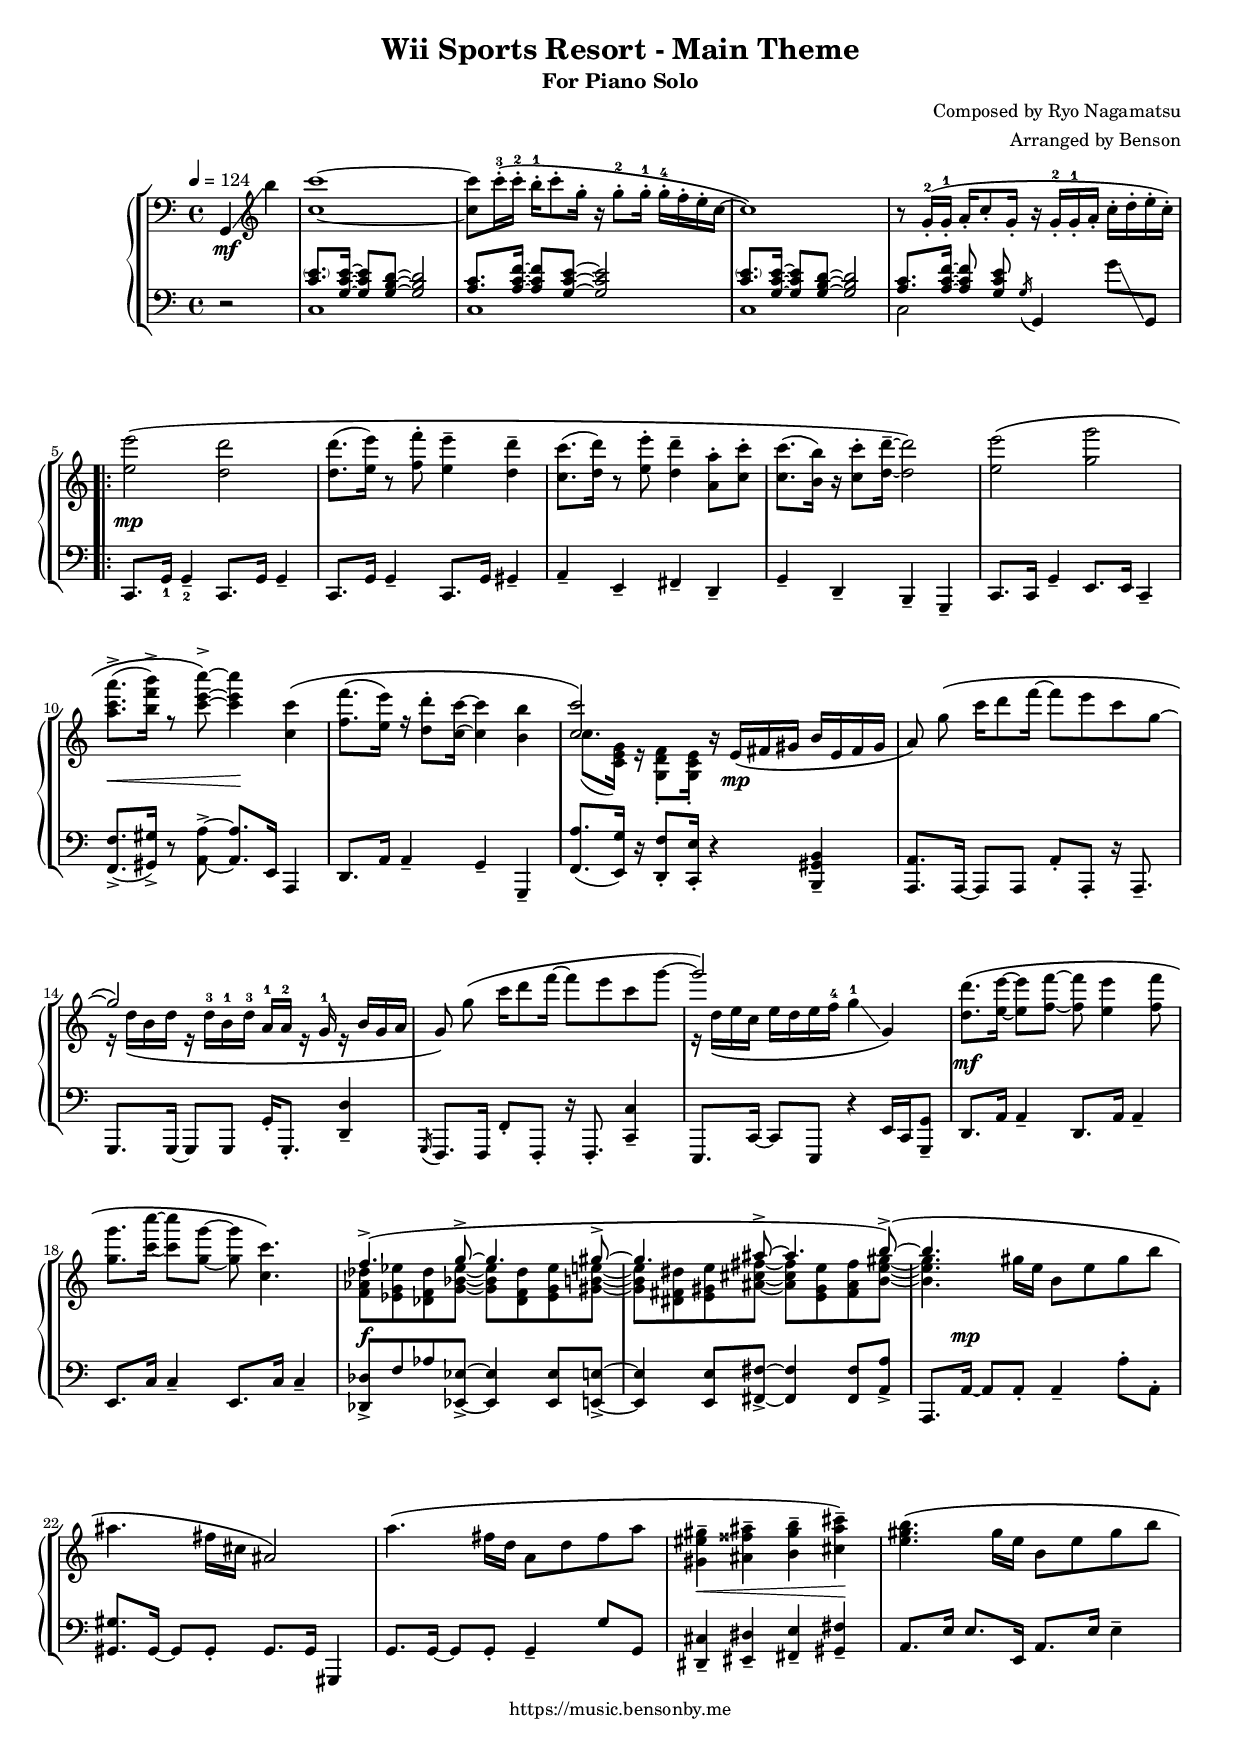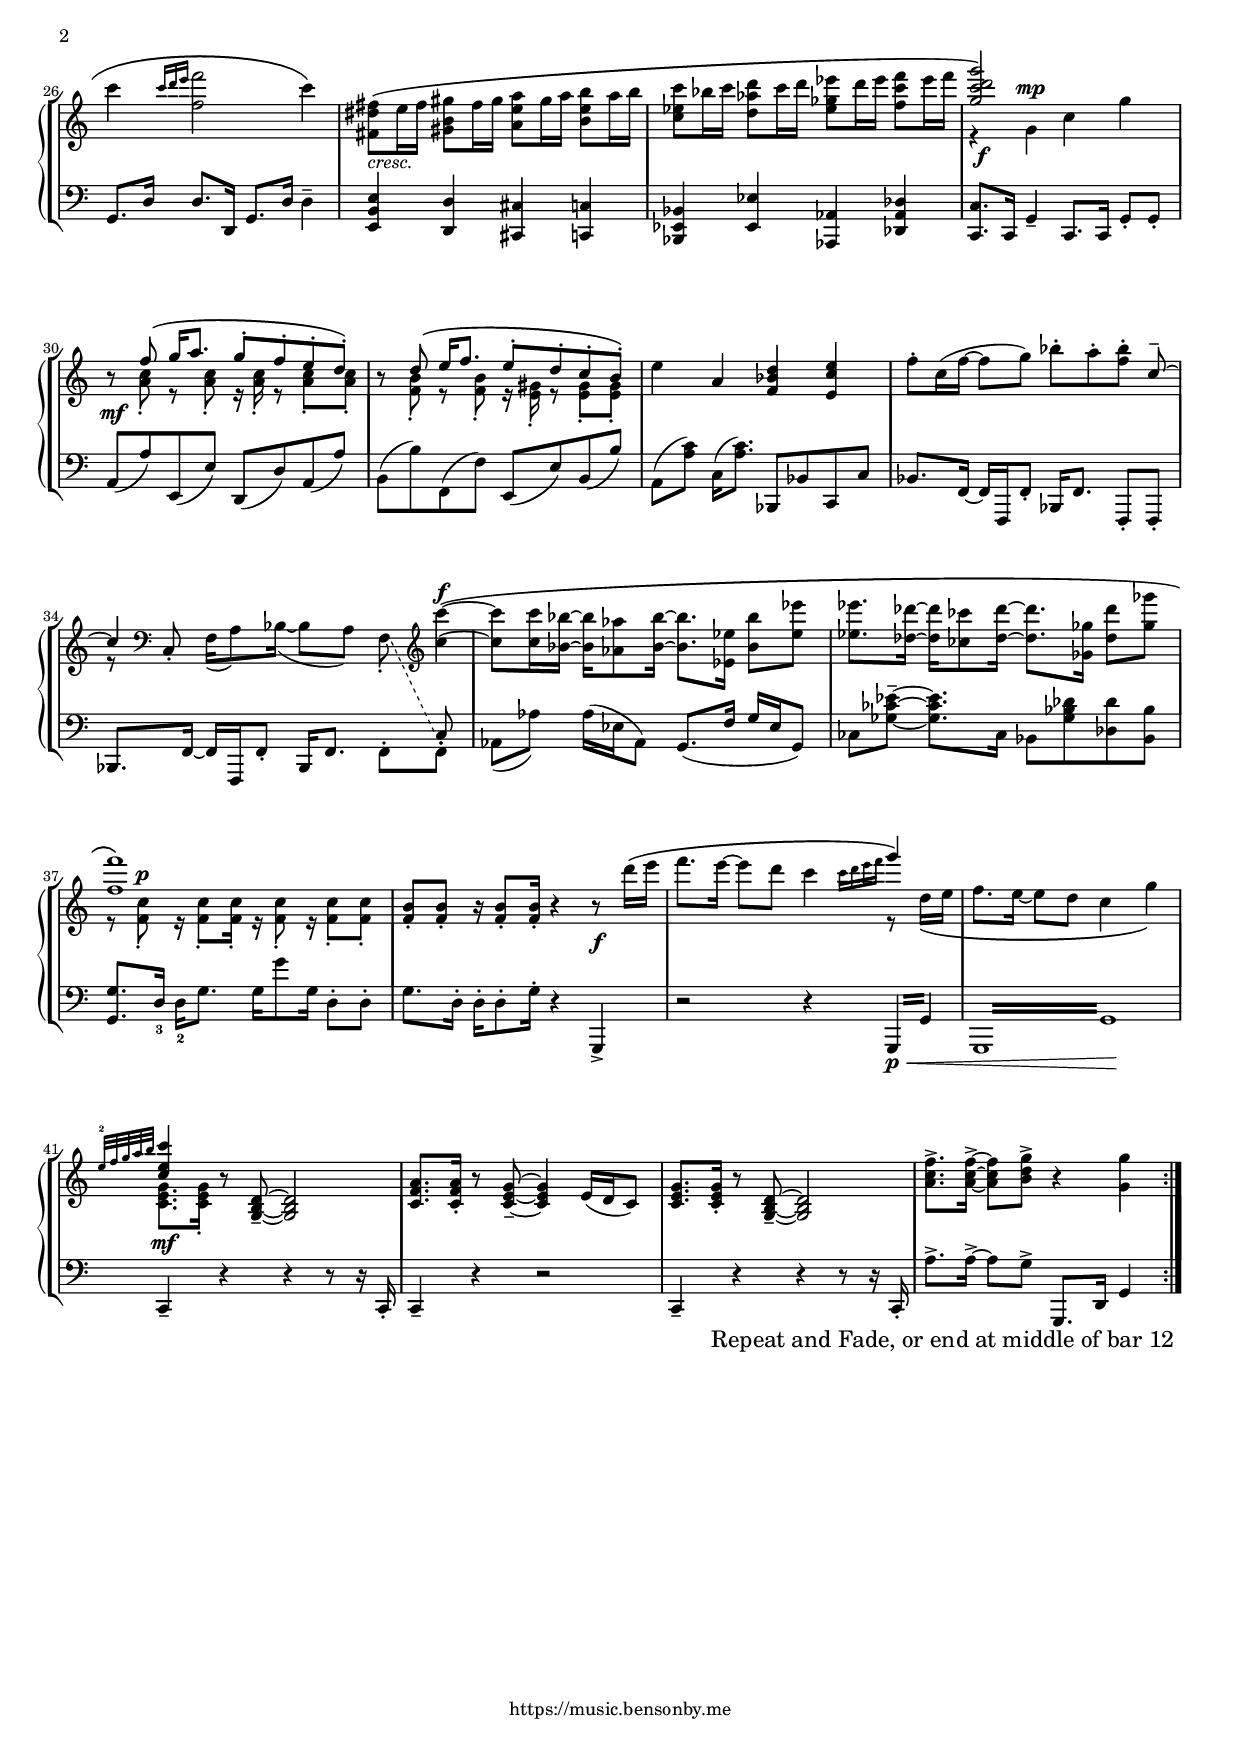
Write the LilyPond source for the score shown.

\version "2.18.2"
\include "articulate.ly"
#(set-global-staff-size 16)

%%%%%%%%%%%%%%%%%%%%%%%%%%%%%%%%%%%%%%%%%%%%%%%%%%%%%%%%%%%%%%%%%%%%%%%%%%%%%%%%%%%%%%%%%%
%%  http://lsr.di.unimi.it/LSR/Item?id=445

%LSR by Jay Anderson.
%modyfied by Simon Albrecht on March 2014.
%=> http://lilypond.1069038.n5.nabble.com/LSR-445-error-td160662.html

#(define (octave-up m t)
 (let* ((octave (1- t))
      (new-note (ly:music-deep-copy m))
      (new-pitch (ly:make-pitch
        octave
        (ly:pitch-notename (ly:music-property m 'pitch))
        (ly:pitch-alteration (ly:music-property m 'pitch)))))
  (set! (ly:music-property new-note 'pitch) new-pitch)
  new-note))

#(define (octavize-chord elements t)
 (cond ((null? elements) elements)
     ((eq? (ly:music-property (car elements) 'name) 'NoteEvent)
       (cons (car elements)
             (cons (octave-up (car elements) t)
                   (octavize-chord (cdr elements) t))))
     (else (cons (car elements) (octavize-chord (cdr elements ) t)))))

#(define (octavize music t)
 (if (eq? (ly:music-property music 'name) 'EventChord)
       (ly:music-set-property! music 'elements (octavize-chord
(ly:music-property music 'elements) t)))
 music)

makeOctaves = #(define-music-function (parser location arg mus) (integer? ly:music?)
 (music-map (lambda (x) (octavize x arg)) (event-chord-wrap! mus)))
%%%%%%%%%%%%%%%%%%%%%%%%%%%%%%%%%%%%%%%%%%%%%%%%%%%%%%%%%%%%%%%%%%%%%%%%%%%%%%%%%%%%%%%%%%

cr = \change Staff = "right"
cl = \change Staff = "left"
rhMark = \markup { 
  \path #0.1 #'((moveto -1 0)(rlineto 0 -1.5)(rlineto 0.5 0))
}

\header {
  title = "Wii Sports Resort - Main Theme"
  subtitle = "For Piano Solo"
  arranger = "Arranged by Benson"
  composer = "Composed by Ryo Nagamatsu"
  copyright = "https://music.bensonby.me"
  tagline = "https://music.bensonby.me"
}

upper-prelude = \relative c {
  \clef bass
  \tag #'written {
    g4\glissando
    \clef treble
    b'''4
  }
  \tag #'midi {
    \tuplet 24/16 {
      g,,,32 a b c d e f g a b c d e f g a b c d e f g a b
    }
  }
  <c c,>1~ q8 c16\(-.-3 c-.-2 b-.-1 c8-. g16-. r g8-.-2 g16-.-1 g-.-4 f-. e-. c~ c1\)
  r8 g16\(-.-2 g-.-1 a-. c8-. g16-. r g-.-2 g-.-1 a-. c-. d-. e-. c-.\)
}

lower-prelude = \relative c' {
  r2
  << {
    <c \parenthesize e>8. <g c e>16~ q8 <g b d>~ q2
    <a c>8. <a c f>16~ q8 <g c e>~ q2
    <c \parenthesize e>8. <g c e>16~ q8 <g b d>~ q2
    <a c>8. <a c f>16~ q8 <g c e>
  } \\ {
    c,1 c c c2
  } >>
  \acciaccatura g'16 g,4
  \tag #'written {
    g''8\glissando g,,
  }
  \tag #'midi {
    \tuplet 15/8 {
      g''32 f e d c b a g f e d c b a g
    }
  }
}

% bar 5 - 16
upper-one = \relative c'' {
  \makeOctaves 1 {
    e2\( d d8.( e16) r8 f-. e4-- d--
    c8.( d16) r8 e-. d4-- a8-. c-. c8.( b16) r c8-. d16~-- d2\)
  }
  << {
    \stemNeutral
    <e e'>2\( <g g'>
    \override Script.padding = #2
    <a c a'>8.(-> <b f' b>16)-> r8 <c e c'>8~->\)
    \override Script.padding = #0.2
    q4 <c, c'>\(
    <f f'>8.( <e e'>16) r <d d'>8-. <c c'>16~ q4 <b b'>
    \stemUp
    <c c'>2\)
  } \\ {
    s1*3 c8.( <c, e g>16) r <g d' f>8-. <g c e>16-.
  } >>

  r16 e'\( fis gis b e, fis gis a8\)

  << {
    \stemNeutral
    g'8\( c16 d8 f16~ f8 e c g~ \stemUp g2\) s2
    \stemNeutral
    s8 g\( c16 d8 f16~ f8 e c g'~ \stemUp g2\)
  } \\ {
    s8 s2.
    r16 d,16\( b d r <d-3> <b-1> <d-3> \stemNeutral <a-1> <a-2> r <g-1> r b g a g8\)
    s8 s2.
    \stemDown
    r16 d'\( e c e d e <f-4> \stemNeutral
    \tag #'written {
      <g-1>4\glissando g,4\)
    }
    \tag #'midi {
      g'8~
      \tuplet 7/4 {
        g32 f e d c b a
      }
      g4
    }
  } >>
}

% bar 5 - 16
lower-one = \relative c, {
  c8. <g'-1>16 <g-2>4--
  c,8. g'16 g4--
  c,8. g'16 g4--
  c,8. g'16 gis4--
  a-- e-- fis-- d--
  g-- d-- b-- g--
  c8. c16 g'4--
  e8. e16 c4--
  <f f'>8.(-> <gis gis'>16)-> r8 <a a'>8~-> q8. e16 a,4
  d8. a'16 a4-- g-- g,--
  <f' a'>8.( <e g'>16) r16 <d f'>8-. <c e'>16-. r4 <b gis' b>4--
  <a a'>8. a16~ a8 a8 a'-. a,-. r16 a8.--
  g8. g16~ g8 g8 g'16-. g,8.-. <d' d'>4--
  \acciaccatura g,16 f8. f16 f'8-. f,-. r16 f8.-. <c' c'>4--
  e,8. c'16~ c8 e, r4 e'16 c <g g'>8--
}

% bar 17 - 29
upper-two = \relative c'' {
  \makeOctaves 1 {
    d8.\( e16~ e8 f~ f e4 f8 g8. c16~ c8 g~ g c,4.\)
  }
  << {
    f4.->\( g8~-> g4. gis8~-> gis4. ais8~-> ais4. b8->~\)\(
    b4. \stemNeutral gis16 e b8 e gis b ais4. fis16 cis ais2\)
  } \\ {
    <f aes des>8 <ees g ees'> <des f des'> <g bes ees>~
    q <des f des'> <ees g ees'> <gis b e>~
    q <dis fis dis'> <e gis e'> <ais cis fis>~
    q <e gis e'> <fis ais fis'> <b e gis>~
    q4.
  } >>
  a'4.\( fis16 d a8 d fis a
  <gis eis gis,>4-- <ais fisis ais,>-- <b gis b,>-- <cis ais cis,>\)--
  <b gis e>4.\( gis16 e b8 e gis b c4 \grace { c16 d e } <f f,>2 c4\)
  << {
    \stemNeutral
    <fis, dis fis,>8\( e16 fis <gis b, gis>8 fis16 gis
    <a e a,>8 gis16 a <b e, b>8 a16 b
    <c ees, c>8 bes16 c <d aes d,>8 c16 d
    <ees ges, ees>8 d16 ees <f c f,>8 ees16 f
    \stemUp
    <g d c g>2\)
  } \\ {
    s1*2 r4 g,,4^\mp \stemNeutral c g'
  } >>
}

% bar 17 - 29
lower-two = \relative c, {
  d8. a'16 a4--
  d,8. a'16 a4--
  e8. c'16 c4--
  e,8. c'16 c4--
  <des des,>8-> f aes <ees ees,>->~ q4 q8 <e e,>8->~
  q4 q8 <fis fis,>8->~ q4 q8 <a a,>8->

  a,,8. a'16~ a8 a-. a4-- a'8-. a,-.
  <gis gis'>8. gis16~ gis8 gis-. gis8. gis16 gis,4
  g'8. g16~ g8 g-. g4-- g'8 g,
  <dis cis'>4-- <eis dis'>-- <fis e'>-- <gis fis'>--
  a8. e'16 e8. e,16 a8. e'16 e4--
  g,8. d'16 d8. d,16 g8. d'16 d4--
  <e, b' e>4 <d d'> <cis cis'> <c c'>
  <bes ees bes'> <ees ees'> <aes, aes'> <des aes' des>
  <c c'>8. c16 g'4-- c,8. c16 g'8-. g-.
}

% bar 30 - 40
upper-three = \relative c'' {
  r8
  << {
    f8\( g16 a8. g8-. f-. e-. d-.\)
  } \\ {
    <a c>8-. r q-. r16 q16-. r8 q8-. q-.
  } >>
  r8
  << {
    d8\( e16 f8. e8-. d-. c-. b-.\)
  } \\ {
    <f b>8-. r q-. r16 <e gis>-. r8 q-. q-.
  } >>
  e'4 a, <f bes d> <e c' e>
  f'8-. c16( f~ f8 g) bes8-. a-. <f bes>-.
  << {
    c8--~ c4
    s2 \hideNotes c8
    \unHideNotes
    \clef treble
    \stemNeutral
    <c c'>8\(~^\f
    q8 <c c'>16 <bes bes'>~ q <aes aes'>8 <bes bes'>16~
    q8. <ees, ees'>16 <bes' bes'>8 <ees ees'>
    <ees ees'>8. <des des'>16~ q16 <ces ces'>8 <des des'>16~
    q8. <ges, ges'>16 <des' des'>8 <ges ges'>
    \stemUp
    <f f'>1\)
  } \\ {
    s8 r8 \clef bass
    \stemNeutral
    c,,8-. f16( a8) bes16~( bes8[ a)]
    \autoBeamOff
    \once \override Glissando.style = #'dashed-line
    f-.\glissando \cl c-.
    \autoBeamOn
    s1*2
    \cr \stemDown r8 <f' c'>8-.^\p r16 q8-. q16-. r q8-. r16 q8-. q-.
  } >>
  <f b>8-. q-. r16 q8-. q16-.
  r4 r8
  << {
    \stemNeutral
    d''16\( e f8. e16~ e8 d c4 \grace { c16 d e f } \stemUp g4\)
  } \\ {
    s8 s2. r8 d,16\( e
    \stemNeutral
    f8. e16~ e8 d c4 g'\)
  } >>
}

% bar 30 - 40
lower-three = \relative c {
  a8( a') e,( e') d,( d') a( a')
  b,( b') f,( f') e,( e') b( b')
  a,( <a' c>) c,16( <a' c>8.) bes,,8 bes' c, c'
  bes8. f16~ f f, f'8-. bes,16 f'8. f,8-. f-.
  bes8. f'16~ f f, f'8-. bes,16 f'8. \stemDown f8-. f-.
  \stemNeutral
  aes8_( aes')
  aes16( ees aes,8) g8.( f'16 g ees g,8)
  ces8 <ges' ces ees>~-- q8. ces,16 bes8 <ges' bes des> <des des'> <bes bes'>
  <g g'>8. <d'-3>16 <d-2> g8. g16 g'8 g,16 d8-. d-.
  g8. d16-. d-. d8-. g16-.
  r4 g,,4->
  r2 r4 \repeat tremolo 2 { g16\p\< g' }
  \repeat tremolo 8 { g,16 g'\! }
}

% bar 41 - end
upper-end = \relative c'' {
  << {
    \grace { e32-2 f g a b }
    \stemUp
    <c, e c'>4
  } \\ {
    <c, e g>8. q16-.
  } >>
  r8 <d b g>8--~ q2
  <c f a>8. q16-. r8 <c e g>8--~ q4 e16( d c8)
  <c e g>8. q16-. r8 <d b g>8--~ q2
  <a' c f>8.-> q16~-> q8 <b d g>8-> r4 <g g'>
}

% bar 41 - end
lower-end = \relative c, {
  c4-- r r r8 r16 c-.
  c4-- r r2
  c4-- r r r8 r16 c-.
  a''8.-> a16~-> a8 g->
  g,,8. d'16 g4
}

upper = \relative c' {
  \set fingeringOrientations = #'(up)
  \clef treble
  \tempo 4 = 124
  \time 4/4
  \key c \major
  \partial 2
  \upper-prelude
  \repeat volta 2 {
    \upper-one
    \upper-two
    \upper-three
    \upper-end
  }
  % \bar "|."
}

lower = \relative c' {
  \set fingeringOrientations = #'(down)
  \clef bass
  \time 4/4
  \key c \major
  \partial 2
  \lower-prelude
  \repeat volta 2 {
    \lower-one
    \lower-two
    \lower-three
    \lower-end
  }
  \once \override Score.RehearsalMark.break-visibility = #end-of-line-visible
  \once \override Score.RehearsalMark.self-alignment-X = #RIGHT
  \once \override Score.RehearsalMark.direction = #DOWN
  \mark "Repeat and Fade, or end at middle of bar 12"
  % \bar "|."
}

dynamics = {
  s2\mf s1*4
  s1\mp s1*4 s2\< s2\! s1 s2 s16 s8.\mp s4
  s1*4
  s1\mf s1 s1\f s1
  s8. s16\mp s2. s1 s1 s2.\< s4\!
  s1*2
  s1_"cresc." s1 s1\f
  s1\mf s1*7 s2. s4\f s1*2 s1\mf s1*3
}

\book {
  \score {
    <<
      \new PianoStaff <<
        \new Staff = "right" {
          \set Staff.midiInstrument = #"acoustic grand"
          \set Staff.midiMinimumVolume = #0.7
          \set Staff.midiMaximumVolume = #1.0
          \articulate << \keepWithTag #'midi \upper >>
        }
        \new Staff = "left" {
          \set Staff.midiInstrument = #"acoustic grand"
          \set Staff.midiMinimumVolume = #0.7
          \set Staff.midiMaximumVolume = #1.0
          \articulate << \keepWithTag #'midi \lower >>
        }
      >>
    >>
    \midi {
    }
  }

  \score {
    \new StaffGroup <<
      \new PianoStaff <<
        \new Staff = "right" { \keepWithTag #'written \upper }
        \new Dynamics = "Dynamics_pf" \dynamics
        \new Staff = "left" { \keepWithTag #'written \lower }
      >>
    >>
    \layout {
    }
  }
}
